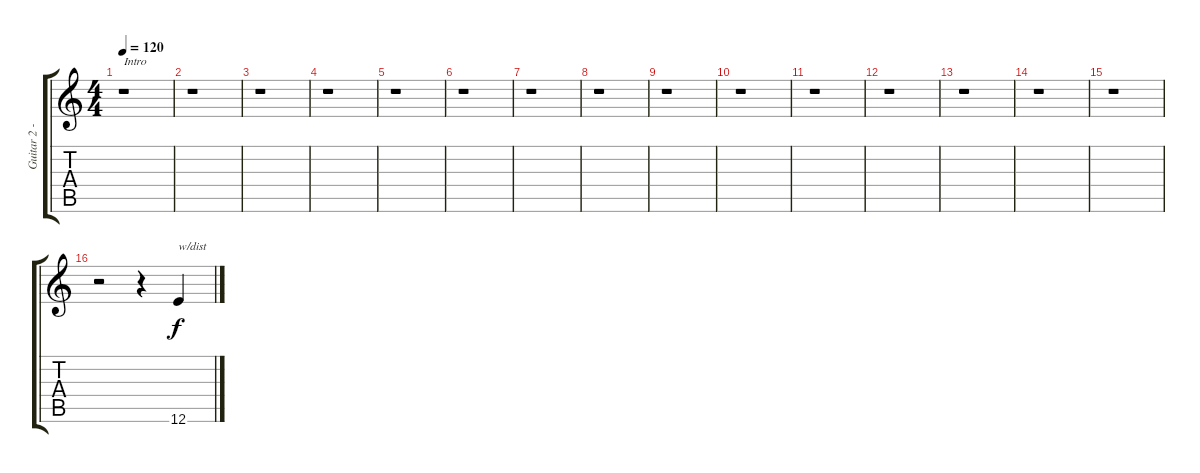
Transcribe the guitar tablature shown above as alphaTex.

\track ("Guitar 2 - Nick" "Guitar 2 -") {instrument distortionguitar}
\staff {score tabs}
\tuning (E4 B3 G3 D3 A2 E2) {hide}
\ts (4 4)
\tempo 120
\clef g2
\ks c
r.1{txt "Intro" dy f instrument distortionguitar} |
r.1 |
r.1 |
r.1 |
r.1 |
r.1 |
r.1 |
r.1 |
r.1 |
r.1 |
r.1 |
r.1 |
r.1 |
r.1 |
r.1 |
r.2 r.4 12.6{ss}.4{txt "w/dist"}
